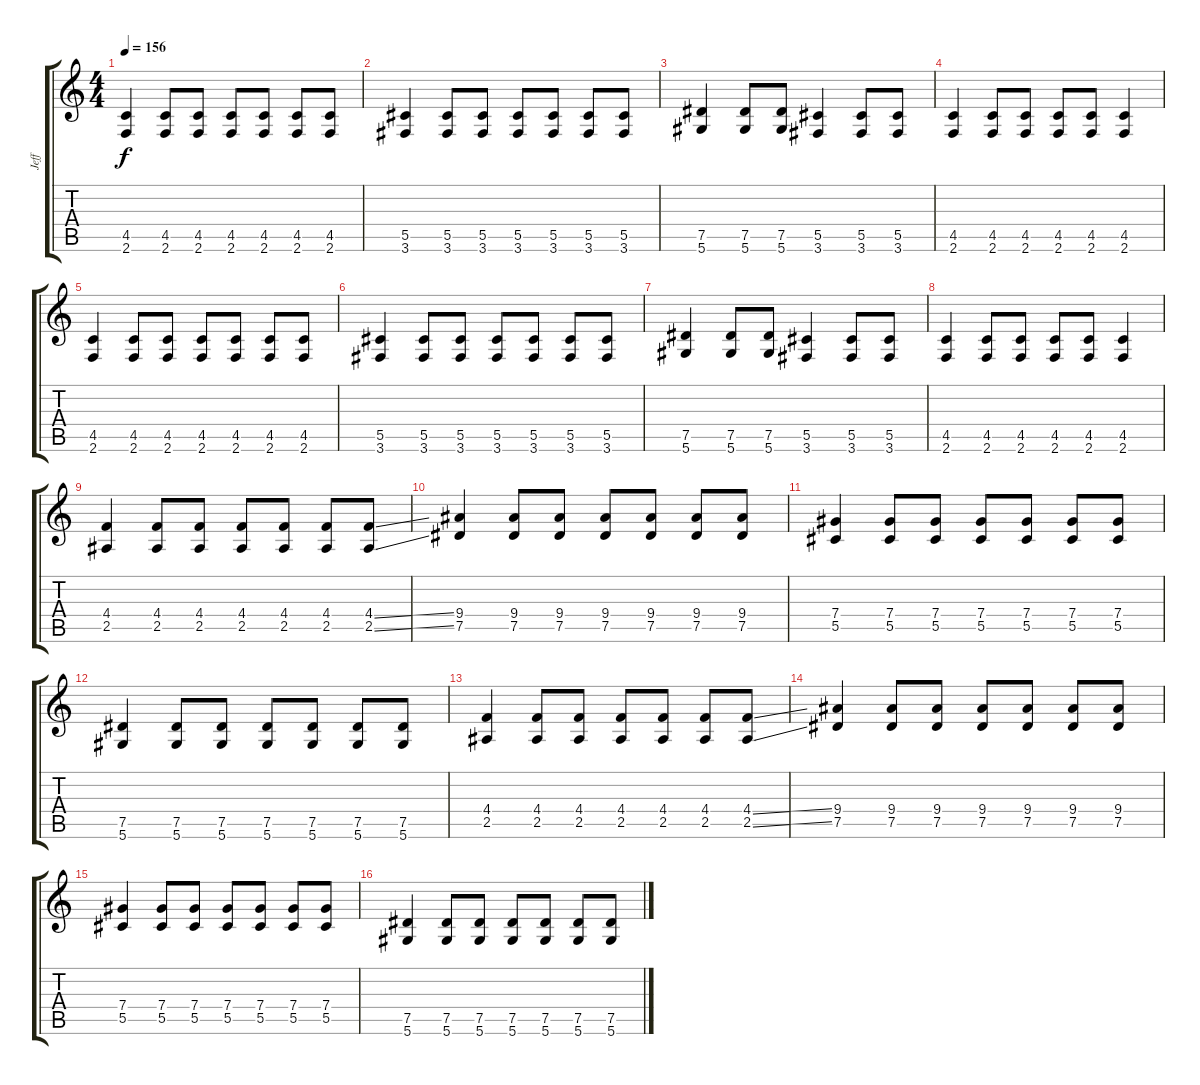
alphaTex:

\track ("Jeff" "Jeff") {instrument distortionguitar}
\staff {score tabs}
\tuning (Eb4 Bb3 Gb3 Db3 Ab2 Eb2) {hide}
\ts (4 4)
\tempo 156
\clef g2
\ks c
(4.5 2.6).4{dy f} (4.5 2.6).8 (4.5 2.6).8 (4.5 2.6).8 (4.5 2.6).8 (4.5 2.6).8 (4.5 2.6).8 |
(5.5 3.6).4 (5.5 3.6).8 (5.5 3.6).8 (5.5 3.6).8 (5.5 3.6).8 (5.5 3.6).8 (5.5 3.6).8 |
(7.5 5.6).4 (7.5 5.6).8 (7.5 5.6).8 (5.5 3.6).4 (5.5 3.6).8 (5.5 3.6).8 |
(4.5 2.6).4 (4.5 2.6).8 (4.5 2.6).8 (4.5 2.6).8 (4.5 2.6).8 (4.5 2.6).4 |
(4.5 2.6).4 (4.5 2.6).8 (4.5 2.6).8 (4.5 2.6).8 (4.5 2.6).8 (4.5 2.6).8 (4.5 2.6).8 |
(5.5 3.6).4 (5.5 3.6).8 (5.5 3.6).8 (5.5 3.6).8 (5.5 3.6).8 (5.5 3.6).8 (5.5 3.6).8 |
(7.5 5.6).4 (7.5 5.6).8 (7.5 5.6).8 (5.5 3.6).4 (5.5 3.6).8 (5.5 3.6).8 |
(4.5 2.6).4 (4.5 2.6).8 (4.5 2.6).8 (4.5 2.6).8 (4.5 2.6).8 (4.5 2.6).4 |
(4.4 2.5).4 (4.4 2.5).8 (4.4 2.5).8 (4.4 2.5).8 (4.4 2.5).8 (4.4 2.5).8 (4.4{ss} 2.5{ss}).8 |
(9.4 7.5).4 (9.4 7.5).8 (9.4 7.5).8 (9.4 7.5).8 (9.4 7.5).8 (9.4 7.5).8 (9.4 7.5).8 |
(7.4 5.5).4 (7.4 5.5).8 (7.4 5.5).8 (7.4 5.5).8 (7.4 5.5).8 (7.4 5.5).8 (7.4 5.5).8 |
(7.5 5.6).4 (7.5 5.6).8 (7.5 5.6).8 (7.5 5.6).8 (7.5 5.6).8 (7.5 5.6).8 (7.5 5.6).8 |
(4.4 2.5).4 (4.4 2.5).8 (4.4 2.5).8 (4.4 2.5).8 (4.4 2.5).8 (4.4 2.5).8 (4.4{ss} 2.5{ss}).8 |
(9.4 7.5).4 (9.4 7.5).8 (9.4 7.5).8 (9.4 7.5).8 (9.4 7.5).8 (9.4 7.5).8 (9.4 7.5).8 |
(7.4 5.5).4 (7.4 5.5).8 (7.4 5.5).8 (7.4 5.5).8 (7.4 5.5).8 (7.4 5.5).8 (7.4 5.5).8 |
(7.5 5.6).4 (7.5 5.6).8 (7.5 5.6).8 (7.5 5.6).8 (7.5 5.6).8 (7.5 5.6).8 (7.5 5.6).8
